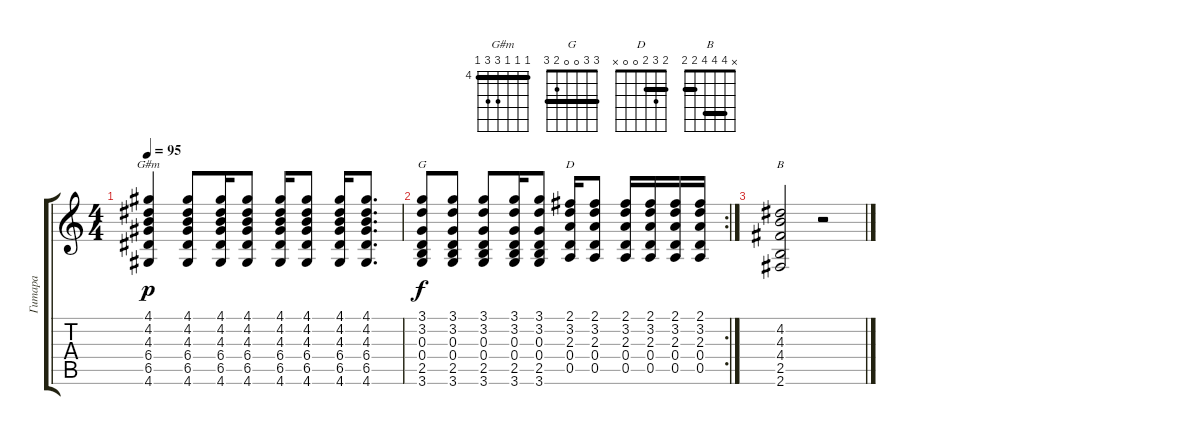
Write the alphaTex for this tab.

\track ("Гитара" "Гитара") {instrument acousticguitarnylon}
\staff {score tabs}
\tuning (E4 B3 G3 D3 A2 E2) {hide}
\chord ("G#m" 4 4 4 6 6 4) {firstfret 4 barre 4}
\chord ("G" 3 3 0 0 2 3) {barre 3}
\chord ("D" 2 3 2 0 0 x) {barre 2}
\chord ("B" x 4 4 4 2 2) {barre (2 4)}
\ts (4 4)
\tempo 95
\clef g2
\ks c
(4.1 4.2 4.3 6.4 6.5 4.6).4{ch "G#m" dy p} (4.1 4.2 4.3 6.4 6.5 4.6).8 (4.1 4.2 4.3 6.4 6.5 4.6).16 (4.1 4.2 4.3 6.4 6.5 4.6).8 (4.1 4.2 4.3 6.4 6.5 4.6).16 (4.1 4.2 4.3 6.4 6.5 4.6).8 (4.1 4.2 4.3 6.4 6.5 4.6).16 (4.1 4.2 4.3 6.4 6.5 4.6).8{d} |
\rc 2
(3.1 3.2 0.3 0.4 2.5 3.6).8{ch "G" dy f} (3.1 3.2 0.3 0.4 2.5 3.6).8 (3.1 3.2 0.3 0.4 2.5 3.6).8 (3.1 3.2 0.3 0.4 2.5 3.6).16 (3.1 3.2 0.3 0.4 2.5 3.6).8 (2.1 3.2 2.3 0.4 0.5).16{ch "D"} (2.1 3.2 2.3 0.4 0.5).8 (2.1 3.2 2.3 0.4 0.5).16 (2.1 3.2 2.3 0.4 0.5).16 (2.1 3.2 2.3 0.4 0.5).16 (2.1 3.2 2.3 0.4 0.5).16 |
(4.2 4.3 4.4 2.5 2.6).2{ch "B"} r.2
